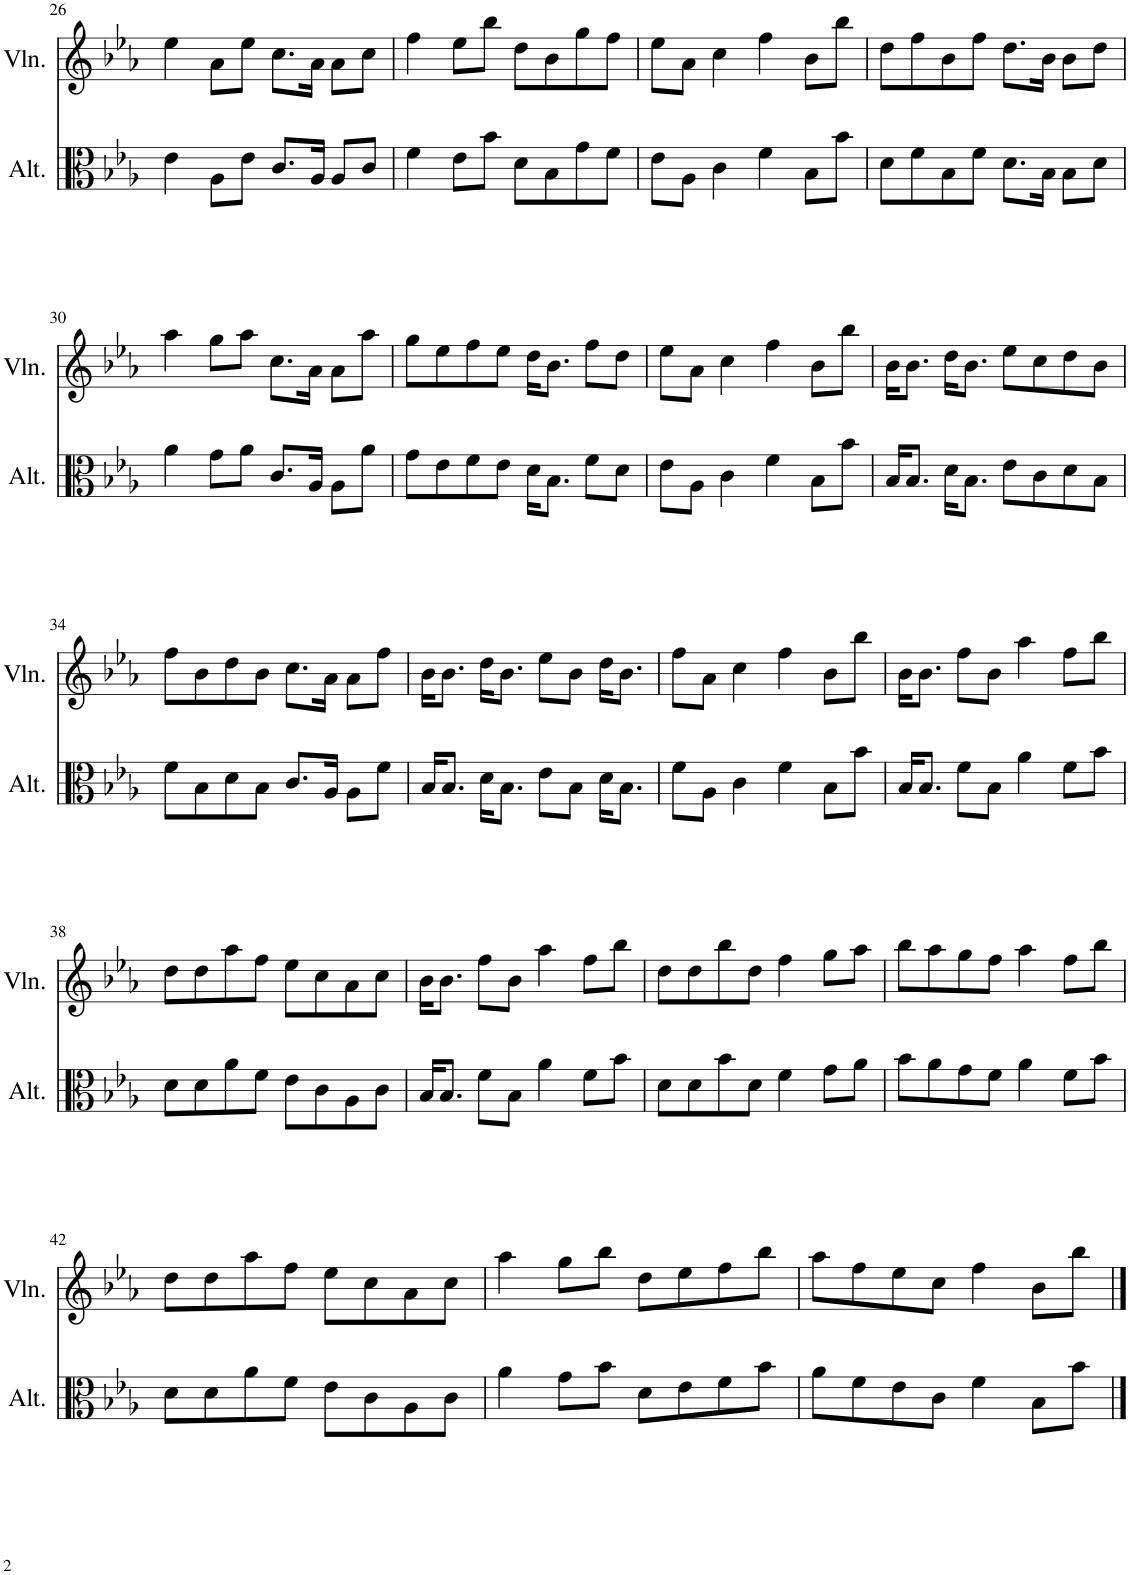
**kern	**kern
*part2	*part1
*staff2	*staff1
*I"Alto	*I"Violon
*I'Alt.	*I'Vln.
!!LO:PB:g=z
*clefC3	*clefG2
*k[b-e-a-]	*k[b-e-a-]
*M4/4	*M4/4
=26	=26
4e-\	4ee-\
8A-\L	8a-\L
8e-\J	8ee-\J
8.c/L	8.cc\L
16A-/Jk	16a-\Jk
8A-/L	8a-\L
8c/J	8cc\J
=27	=27
4f\	4ff\
8e-\L	8ee-\L
8b-\J	8bb-\J
8d\L	8dd\L
8B-\	8b-\
8g\	8gg\
8f\J	8ff\J
=28	=28
8e-\L	8ee-\L
8A-\J	8a-\J
4c\	4cc\
4f\	4ff\
8B-\L	8b-\L
8b-\J	8bb-\J
=29	=29
8d\L	8dd\L
8f\	8ff\
8B-\	8b-\
8f\J	8ff\J
8.d\L	8.dd\L
16B-\Jk	16b-\Jk
8B-\L	8b-\L
8d\J	8dd\J
!!LO:LB:g=z
=30	=30
4a-\	4aa-\
8g\L	8gg\L
8a-\J	8aa-\J
8.c/L	8.cc\L
16A-/Jk	16a-\Jk
8A-\L	8a-\L
8a-\J	8aa-\J
=31	=31
8g\L	8gg\L
8e-\	8ee-\
8f\	8ff\
8e-\J	8ee-\J
16d\KL	16dd\KL
8.B-\J	8.b-\J
8f\L	8ff\L
8d\J	8dd\J
=32	=32
8e-\L	8ee-\L
8A-\J	8a-\J
4c\	4cc\
4f\	4ff\
8B-\L	8b-\L
8b-\J	8bb-\J
=33	=33
16B-/KL	16b-\KL
8.B-/J	8.b-\J
16d\KL	16dd\KL
8.B-\J	8.b-\J
8e-\L	8ee-\L
8c\	8cc\
8d\	8dd\
8B-\J	8b-\J
!!LO:LB:g=z
=34	=34
8f\L	8ff\L
8B-\	8b-\
8d\	8dd\
8B-\J	8b-\J
8.c/L	8.cc\L
16A-/Jk	16a-\Jk
8A-\L	8a-\L
8f\J	8ff\J
=35	=35
16B-/KL	16b-\KL
8.B-/J	8.b-\J
16d\KL	16dd\KL
8.B-\J	8.b-\J
8e-\L	8ee-\L
8B-\J	8b-\J
16d\KL	16dd\KL
8.B-\J	8.b-\J
=36	=36
8f\L	8ff\L
8A-\J	8a-\J
4c\	4cc\
4f\	4ff\
8B-\L	8b-\L
8b-\J	8bb-\J
=37	=37
16B-/KL	16b-\KL
8.B-/J	8.b-\J
8f\L	8ff\L
8B-\J	8b-\J
4a-\	4aa-\
8f\L	8ff\L
8b-\J	8bb-\J
!!LO:LB:g=z
=38	=38
8d\L	8dd\L
8d\	8dd\
8a-\	8aa-\
8f\J	8ff\J
8e-\L	8ee-\L
8c\	8cc\
8A-\	8a-\
8c\J	8cc\J
=39	=39
16B-/KL	16b-\KL
8.B-/J	8.b-\J
8f\L	8ff\L
8B-\J	8b-\J
4a-\	4aa-\
8f\L	8ff\L
8b-\J	8bb-\J
=40	=40
8d\L	8dd\L
8d\	8dd\
8b-\	8bb-\
8d\J	8dd\J
4f\	4ff\
8g\L	8gg\L
8a-\J	8aa-\J
=41	=41
8b-\L	8bb-\L
8a-\	8aa-\
8g\	8gg\
8f\J	8ff\J
4a-\	4aa-\
8f\L	8ff\L
8b-\J	8bb-\J
!!LO:LB:g=z
=42	=42
8d\L	8dd\L
8d\	8dd\
8a-\	8aa-\
8f\J	8ff\J
8e-\L	8ee-\L
8c\	8cc\
8A-\	8a-\
8c\J	8cc\J
=43	=43
4a-\	4aa-\
8g\L	8gg\L
8b-\J	8bb-\J
8d\L	8dd\L
8e-\	8ee-\
8f\	8ff\
8b-\J	8bb-\J
=44	=44
8a-\L	8aa-\L
8f\	8ff\
8e-\	8ee-\
8c\J	8cc\J
4f\	4ff\
8B-\L	8b-\L
8b-\J	8bb-\J
==	==
*-	*-
